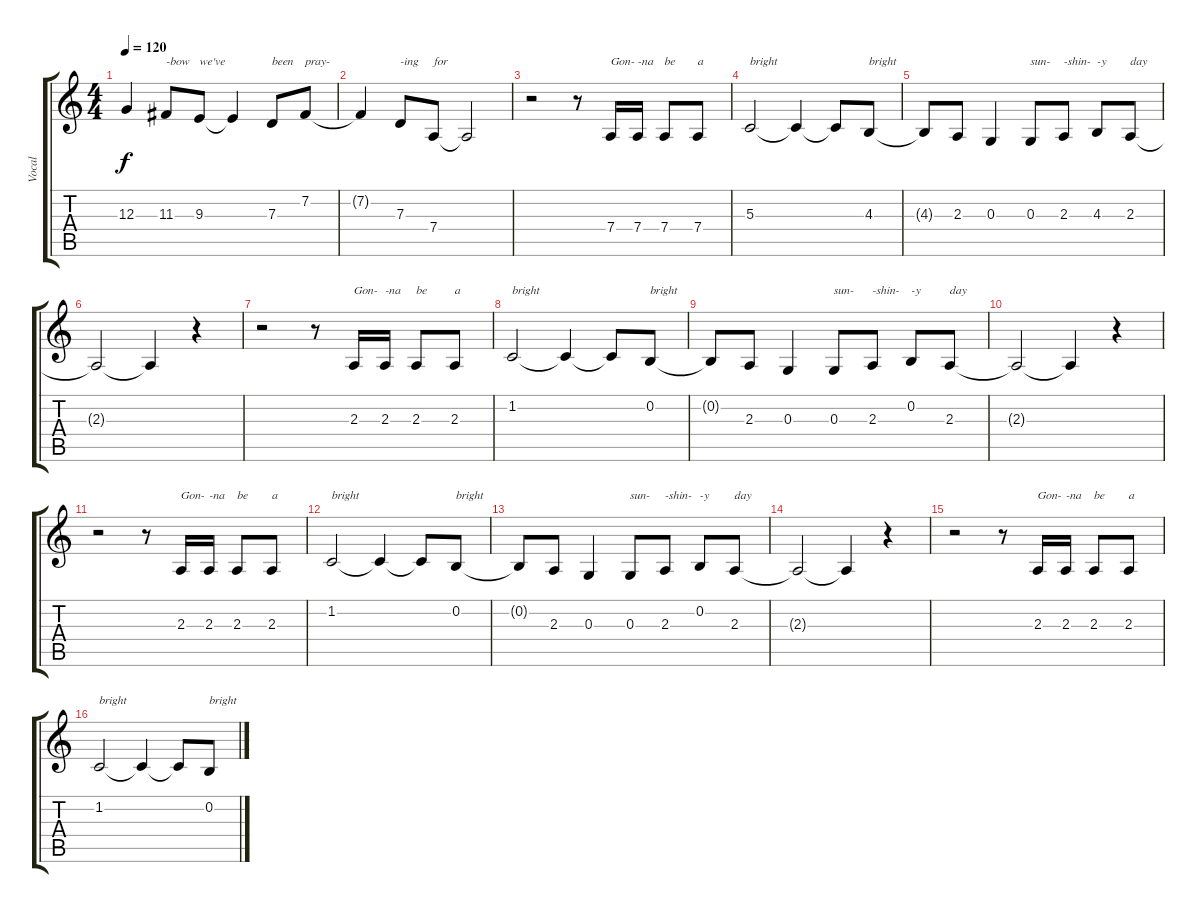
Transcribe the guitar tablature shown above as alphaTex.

\track ("Vocal" "Vocal") {instrument oboe}
\staff {score tabs}
\tuning (E4 B3 G3 D3 A2 E2) {hide}
\ts (4 4)
\tempo 120
\clef g2
\ks c
12.3{t}.4{dy f} 11.3.8{txt "-bow"} 9.3.8{txt "we've"} 9.3{t}.4 7.3.8{txt "been"} 7.2.8{txt "pray-"} |
7.2{t}.4 7.3.8{txt "-ing"} 7.4.8{txt "for"} 7.4{t}.2 |
r.2 r.8 7.4.16{txt "Gon-"} 7.4.16{txt "-na"} 7.4.8{txt "be"} 7.4.8{txt "a"} |
5.3.2{txt "bright"} 5.3{t}.4 5.3{t}.8 4.3.8{txt "bright"} |
4.3{t}.8 2.3.8 0.3.4 0.3.8{txt "sun-"} 2.3.8{txt "-shin-"} 4.3.8{txt "-y"} 2.3.8{txt "day"} |
2.3{t}.2 2.3{t}.4 r.4 |
r.2 r.8 2.3.16{txt "Gon-"} 2.3.16{txt "-na"} 2.3.8{txt "be"} 2.3.8{txt "a"} |
1.2.2{txt "bright"} 1.2{t}.4 1.2{t}.8 0.2.8{txt "bright"} |
0.2{t}.8 2.3.8 0.3.4 0.3.8{txt "sun-"} 2.3.8{txt "-shin-"} 0.2.8{txt "-y"} 2.3.8{txt "day"} |
2.3{t}.2 2.3{t}.4 r.4 |
r.2 r.8 2.3.16{txt "Gon-"} 2.3.16{txt "-na"} 2.3.8{txt "be"} 2.3.8{txt "a"} |
1.2.2{txt "bright"} 1.2{t}.4 1.2{t}.8 0.2.8{txt "bright"} |
0.2{t}.8 2.3.8 0.3.4 0.3.8{txt "sun-"} 2.3.8{txt "-shin-"} 0.2.8{txt "-y"} 2.3.8{txt "day"} |
2.3{t}.2 2.3{t}.4 r.4 |
r.2 r.8 2.3.16{txt "Gon-"} 2.3.16{txt "-na"} 2.3.8{txt "be"} 2.3.8{txt "a"} |
1.2.2{txt "bright"} 1.2{t}.4 1.2{t}.8 0.2.8{txt "bright"}
